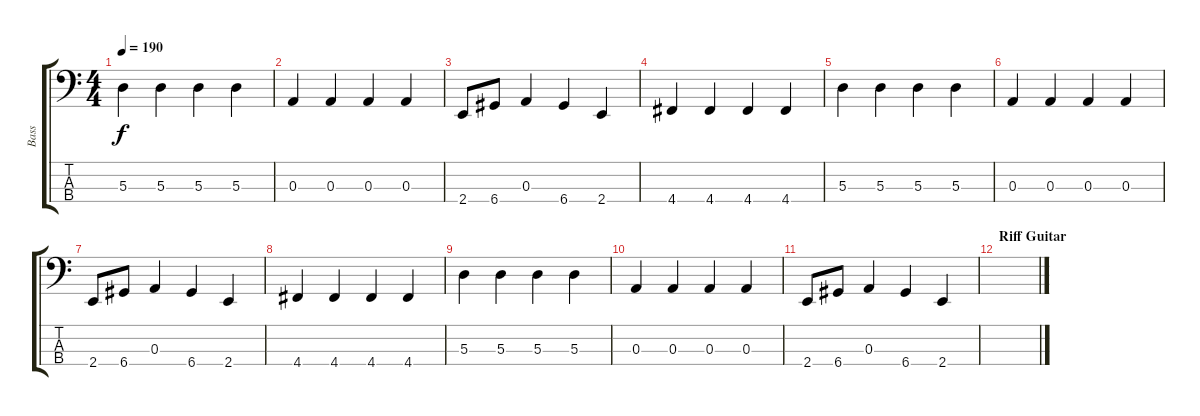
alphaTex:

\track ("Bass" "Bass") {instrument electricbassfinger}
\staff {score tabs}
\tuning (G2 D2 A1 D1) {hide}
\ts (4 4)
\tempo 190
\clef f4
\ks c
5.3.4{dy f} 5.3.4 5.3.4 5.3.4 |
0.3.4 0.3.4 0.3.4 0.3.4 |
2.4.8 6.4.8 0.3.4 6.4.4 2.4.4 |
4.4.4 4.4.4 4.4.4 4.4.4 |
5.3.4 5.3.4 5.3.4 5.3.4 |
0.3.4 0.3.4 0.3.4 0.3.4 |
2.4.8 6.4.8 0.3.4 6.4.4 2.4.4 |
4.4.4 4.4.4 4.4.4 4.4.4 |
5.3.4 5.3.4 5.3.4 5.3.4 |
0.3.4 0.3.4 0.3.4 0.3.4 |
2.4.8 6.4.8 0.3.4 6.4.4 2.4.4 |
\section ("" "Riff Guitar")
